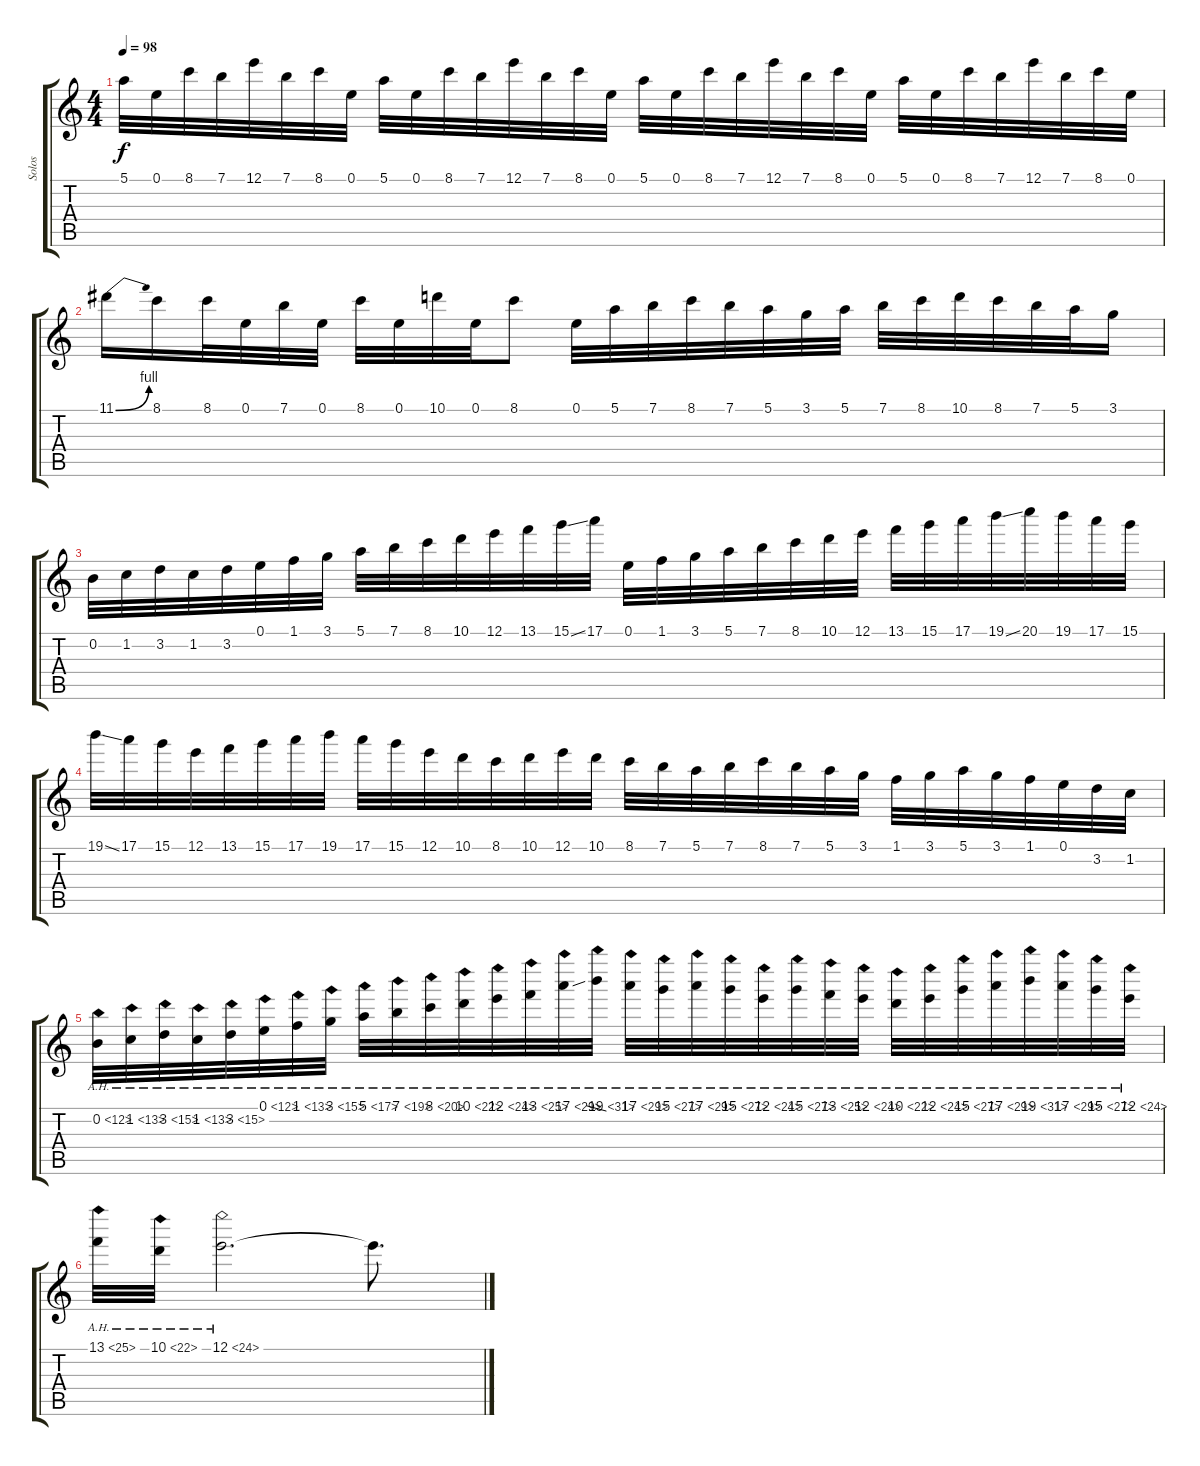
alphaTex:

\track ("Solos" "Solos") {instrument distortionguitar}
\staff {score tabs}
\tuning (E4 B3 G3 D3 A2 E2) {hide}
\ts (4 4)
\tempo 98
\clef g2
\ks c
5.1.32{dy f} 0.1.32 8.1.32 7.1.32 12.1.32 7.1.32 8.1.32 0.1.32 5.1.32 0.1.32 8.1.32 7.1.32 12.1.32 7.1.32 8.1.32 0.1.32 5.1.32 0.1.32 8.1.32 7.1.32 12.1.32 7.1.32 8.1.32 0.1.32 5.1.32 0.1.32 8.1.32 7.1.32 12.1.32 7.1.32 8.1.32 0.1.32 |
11.1{be (bend 0 0 60 4)}.16 8.1.16 8.1.32 0.1.32 7.1.32 0.1.32 8.1.32 0.1.32 10.1.32 0.1.32 8.1.8 0.1.32 5.1.32 7.1.32 8.1.32 7.1.32 5.1.32 3.1.32 5.1.32 7.1.32 8.1.32 10.1.32 8.1.32 7.1.32 5.1.32 3.1.16 |
0.2.32 1.2.32 3.2.32 1.2.32 3.2.32 0.1.32 1.1.32 3.1.32 5.1.32 7.1.32 8.1.32 10.1.32 12.1.32 13.1.32 15.1{ss}.32 17.1.32 0.1.32 1.1.32 3.1.32 5.1.32 7.1.32 8.1.32 10.1.32 12.1.32 13.1.32 15.1.32 17.1.32 19.1{ss}.32 20.1.32 19.1.32 17.1.32 15.1.32 |
19.1{ss}.32 17.1.32 15.1.32 12.1.32 13.1.32 15.1.32 17.1.32 19.1.32 17.1.32 15.1.32 12.1.32 10.1.32 8.1.32 10.1.32 12.1.32 10.1.32 8.1.32 7.1.32 5.1.32 7.1.32 8.1.32 7.1.32 5.1.32 3.1.32 1.1.32 3.1.32 5.1.32 3.1.32 1.1.32 0.1.32 3.2.32 1.2.32 |
0.2{ah 12}.32 1.2{ah 12}.32 3.2{ah 12}.32 1.2{ah 12}.32 3.2{ah 12}.32 0.1{ah 12}.32 1.1{ah 12}.32 3.1{ah 12}.32 5.1{ah 12}.32 7.1{ah 12}.32 8.1{ah 12}.32 10.1{ah 12}.32 12.1{ah 12}.32 13.1{ah 12}.32 17.1{ah 12 ss}.32 19.1{ah 12}.32 17.1{ah 12}.32 15.1{ah 12}.32 17.1{ah 12}.32 15.1{ah 12}.32 12.1{ah 12}.32 15.1{ah 12}.32 13.1{ah 12}.32 12.1{ah 12}.32 10.1{ah 12}.32 12.1{ah 12}.32 15.1{ah 12}.32 17.1{ah 12}.32 19.1{ah 12}.32 17.1{ah 12}.32 15.1{ah 12}.32 12.1{ah 12}.32 |
13.1{ah 12}.32 10.1{ah 12}.32 12.1{ah 12}.2{d volume 5} 12.1{t}.8{d}
